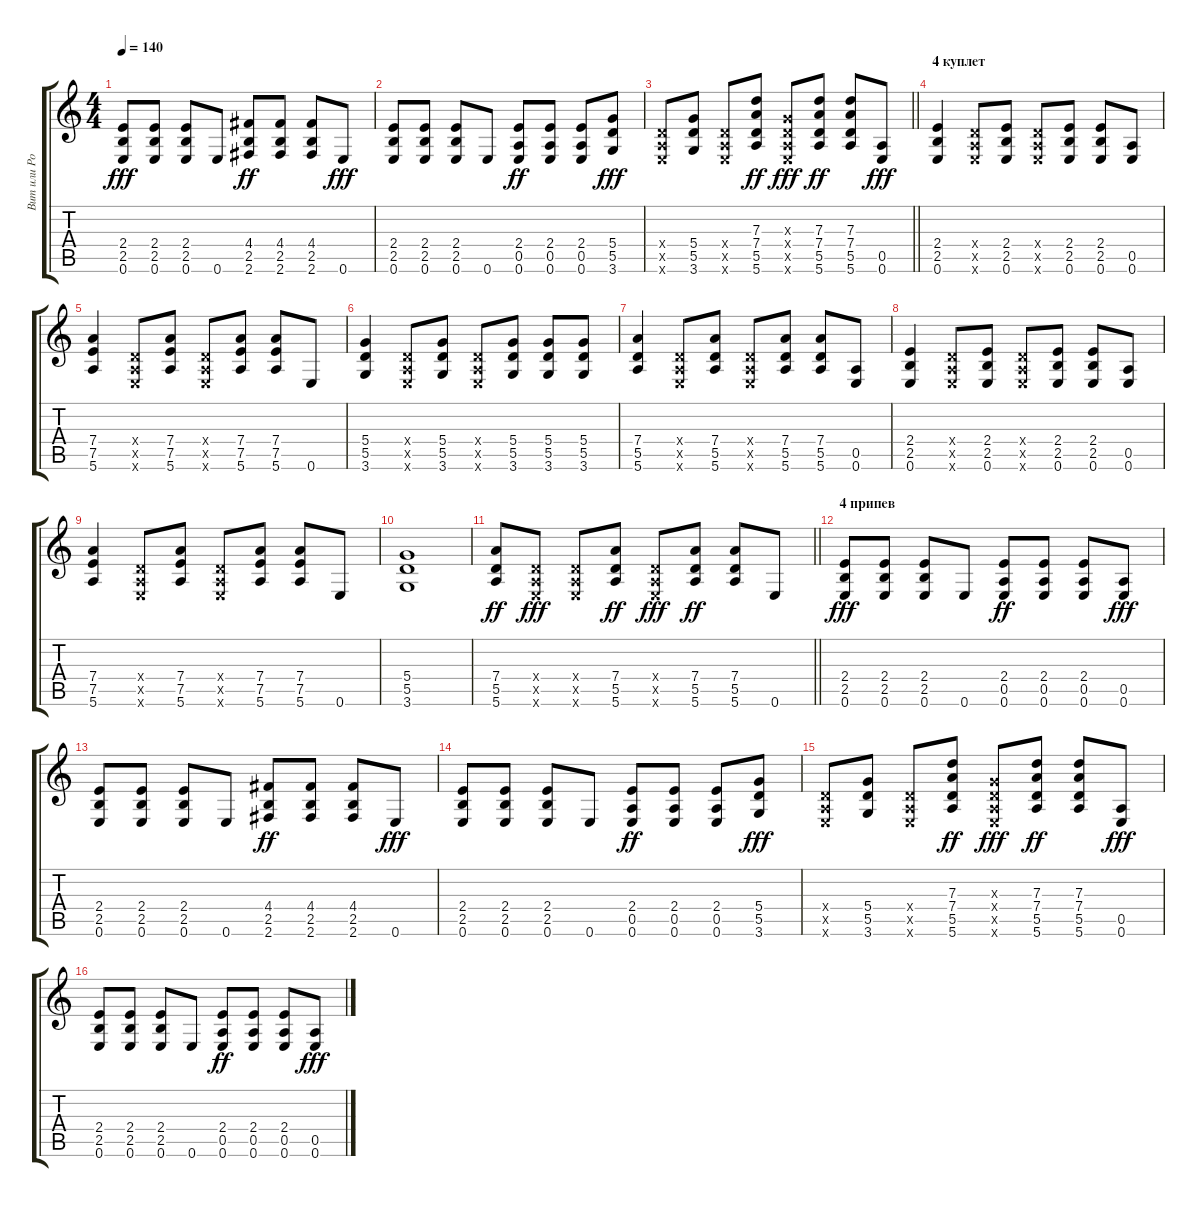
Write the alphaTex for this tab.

\track ("Вит или Ромка" "Вит или Ро") {instrument distortionguitar}
\staff {score tabs}
\tuning (E4 B3 G3 D3 A2 E2) {hide}
\ts (4 4)
\tempo 140
\clef g2
\ks c
(2.4 2.5 0.6).8{dy fff} (2.4 2.5 0.6).8 (2.4 2.5 0.6).8 0.6.8 (4.4 2.5 2.6).8{dy ff} (4.4 2.5 2.6).8 (4.4 2.5 2.6).8 0.6.8{dy fff} |
(2.4 2.5 0.6).8 (2.4 2.5 0.6).8 (2.4 2.5 0.6).8 0.6.8 (2.4 0.5 0.6).8{dy ff} (2.4 0.5 0.6).8 (2.4 0.5 0.6).8 (5.4 5.5 3.6).8{dy fff} |
\barLineRight lightlight
(0.4{x} 0.5{x} 0.6{x}).8 (5.4 5.5 3.6).8 (0.4{x} 0.5{x} 0.6{x}).8 (7.3 7.4 5.5 5.6).8{dy ff} (0.3{x} 0.4{x} 0.5{x} 0.6{x}).8{dy fff} (7.3 7.4 5.5 5.6).8{dy ff} (7.3 7.4 5.5 5.6).8 (0.5 0.6).8{dy fff} |
\section ("" "4 куплет")
(2.4 2.5 0.6).4{volume 11} (0.4{x} 0.5{x} 0.6{x}).8 (2.4 2.5 0.6).8 (0.4{x} 0.5{x} 0.6{x}).8 (2.4 2.5 0.6).8 (2.4 2.5 0.6).8 (0.5 0.6).8 |
(7.4 7.5 5.6).4 (0.4{x} 0.5{x} 0.6{x}).8 (7.4 7.5 5.6).8 (0.4{x} 0.5{x} 0.6{x}).8 (7.4 7.5 5.6).8 (7.4 7.5 5.6).8 0.6.8 |
(5.4 5.5 3.6).4 (0.4{x} 0.5{x} 0.6{x}).8 (5.4 5.5 3.6).8 (0.4{x} 0.5{x} 0.6{x}).8 (5.4 5.5 3.6).8 (5.4 5.5 3.6).8 (5.4 5.5 3.6).8 |
(7.4 5.5 5.6).4 (0.4{x} 0.5{x} 0.6{x}).8 (7.4 5.5 5.6).8 (0.4{x} 0.5{x} 0.6{x}).8 (7.4 5.5 5.6).8 (7.4 5.5 5.6).8 (0.5 0.6).8 |
(2.4 2.5 0.6).4 (0.4{x} 0.5{x} 0.6{x}).8 (2.4 2.5 0.6).8 (0.4{x} 0.5{x} 0.6{x}).8 (2.4 2.5 0.6).8 (2.4 2.5 0.6).8 (0.5 0.6).8 |
(7.4 7.5 5.6).4 (0.4{x} 0.5{x} 0.6{x}).8 (7.4 7.5 5.6).8 (0.4{x} 0.5{x} 0.6{x}).8 (7.4 7.5 5.6).8 (7.4 7.5 5.6).8 0.6.8 |
(5.4 5.5 3.6).1{volume 16} |
\barLineRight lightlight
(7.4 5.5 5.6).8{dy ff volume 14} (0.4{x} 0.5{x} 0.6{x}).8{dy fff} (0.4{x} 0.5{x} 0.6{x}).8 (7.4 5.5 5.6).8{dy ff} (0.4{x} 0.5{x} 0.6{x}).8{dy fff} (7.4 5.5 5.6).8{dy ff} (7.4 5.5 5.6).8 0.6.8 |
\section ("" "4 припев")
(2.4 2.5 0.6).8{dy fff volume 14} (2.4 2.5 0.6).8 (2.4 2.5 0.6).8 0.6.8 (2.4 0.5 0.6).8{dy ff} (2.4 0.5 0.6).8 (2.4 0.5 0.6).8 (0.5 0.6).8{dy fff} |
(2.4 2.5 0.6).8 (2.4 2.5 0.6).8 (2.4 2.5 0.6).8 0.6.8 (4.4 2.5 2.6).8{dy ff} (4.4 2.5 2.6).8 (4.4 2.5 2.6).8 0.6.8{dy fff} |
(2.4 2.5 0.6).8 (2.4 2.5 0.6).8 (2.4 2.5 0.6).8 0.6.8 (2.4 0.5 0.6).8{dy ff} (2.4 0.5 0.6).8 (2.4 0.5 0.6).8 (5.4 5.5 3.6).8{dy fff} |
(0.4{x} 0.5{x} 0.6{x}).8 (5.4 5.5 3.6).8 (0.4{x} 0.5{x} 0.6{x}).8 (7.3 7.4 5.5 5.6).8{dy ff} (0.3{x} 0.4{x} 0.5{x} 0.6{x}).8{dy fff} (7.3 7.4 5.5 5.6).8{dy ff} (7.3 7.4 5.5 5.6).8 (0.5 0.6).8{dy fff} |
(2.4 2.5 0.6).8 (2.4 2.5 0.6).8 (2.4 2.5 0.6).8 0.6.8 (2.4 0.5 0.6).8{dy ff} (2.4 0.5 0.6).8 (2.4 0.5 0.6).8 (0.5 0.6).8{dy fff}
